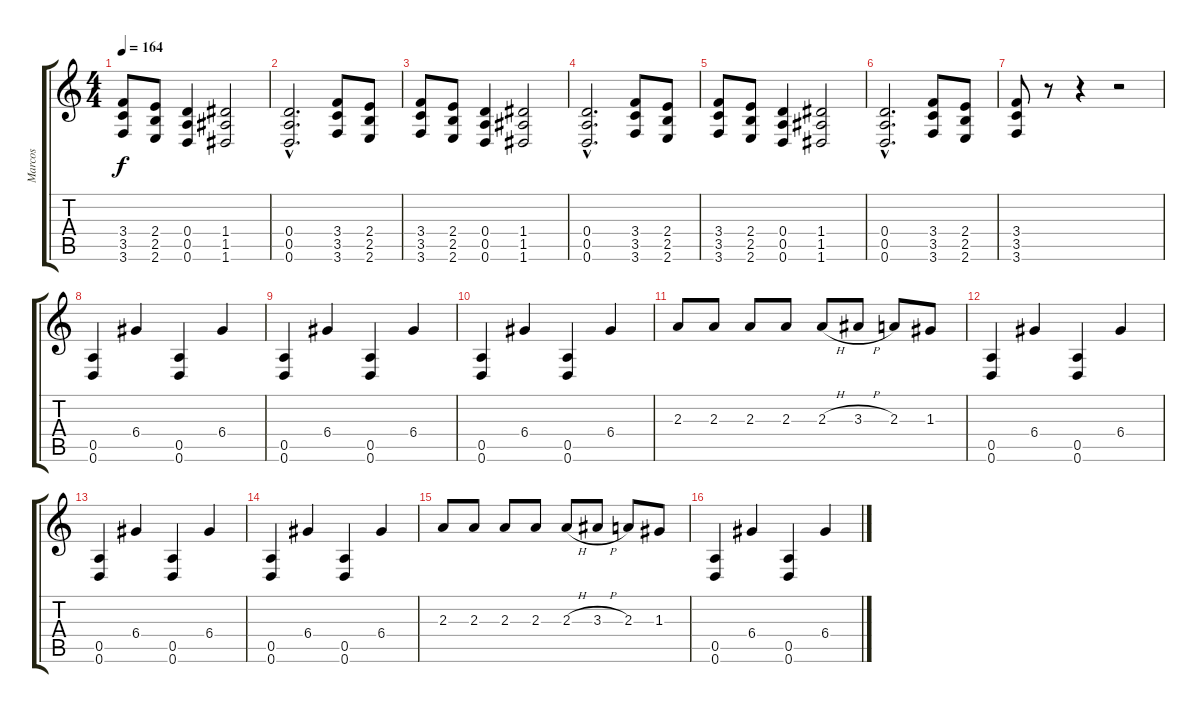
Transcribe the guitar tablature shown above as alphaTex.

\track ("Marcos" "Marcos") {instrument overdrivenguitar}
\staff {score tabs}
\tuning (E4 B3 G3 D3 A2 D2) {hide}
\ts (4 4)
\tempo 164
\clef g2
\ks c
(3.4 3.5 3.6).8{dy f} (2.4 2.5 2.6).8 (0.4 0.5 0.6).4 (1.4 1.5 1.6).2 |
(0.4{hac} 0.5{hac} 0.6{hac}).2{d} (3.4 3.5 3.6).8 (2.4 2.5 2.6).8 |
(3.4 3.5 3.6).8 (2.4 2.5 2.6).8 (0.4 0.5 0.6).4 (1.4 1.5 1.6).2 |
(0.4{hac} 0.5{hac} 0.6{hac}).2{d} (3.4 3.5 3.6).8 (2.4 2.5 2.6).8 |
(3.4 3.5 3.6).8 (2.4 2.5 2.6).8 (0.4 0.5 0.6).4 (1.4 1.5 1.6).2 |
(0.4{hac} 0.5{hac} 0.6{hac}).2{d} (3.4 3.5 3.6).8 (2.4 2.5 2.6).8 |
(3.4 3.5 3.6).8 r.8 r.4 r.2 |
(0.5 0.6).4 6.4.4 (0.5 0.6).4 6.4.4 |
(0.5 0.6).4 6.4.4 (0.5 0.6).4 6.4.4 |
(0.5 0.6).4 6.4.4 (0.5 0.6).4 6.4.4 |
2.3.8 2.3.8 2.3.8 2.3.8 2.3{h}.8 3.3{h}.8 2.3.8 1.3.8 |
(0.5 0.6).4 6.4.4 (0.5 0.6).4 6.4.4 |
(0.5 0.6).4 6.4.4 (0.5 0.6).4 6.4.4 |
(0.5 0.6).4 6.4.4 (0.5 0.6).4 6.4.4 |
2.3.8 2.3.8 2.3.8 2.3.8 2.3{h}.8 3.3{h}.8 2.3.8 1.3.8 |
(0.5 0.6).4 6.4.4 (0.5 0.6).4 6.4.4
